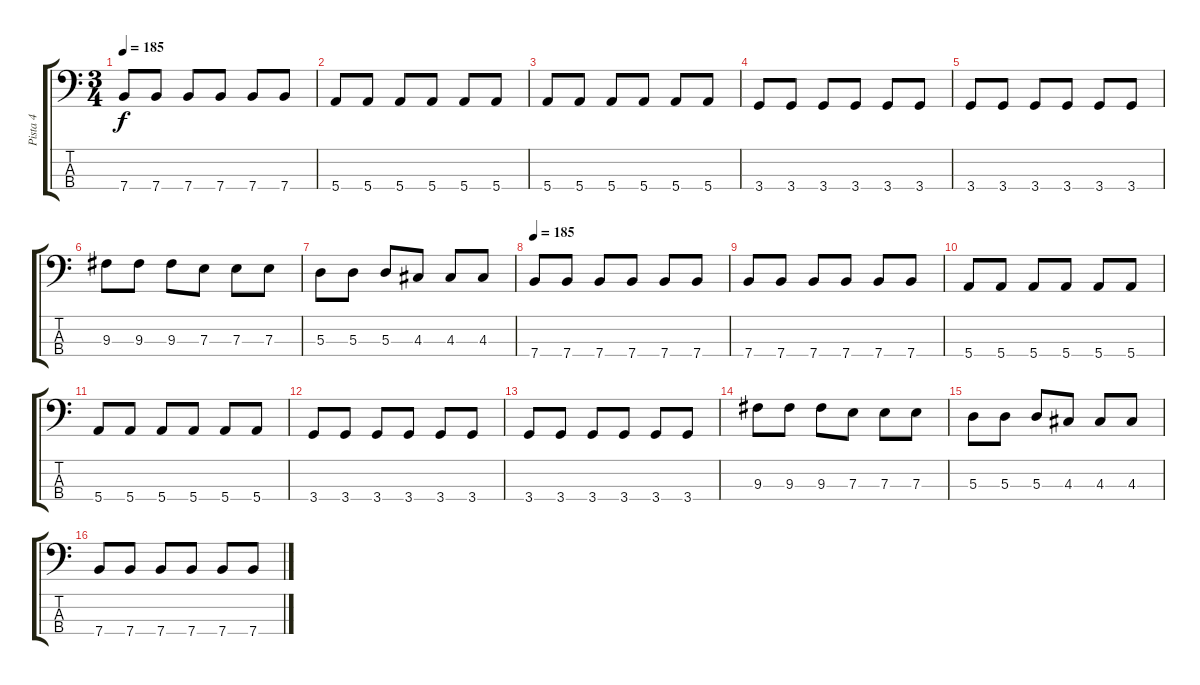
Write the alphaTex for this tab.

\track ("Pista 4" "Pista 4") {instrument fretlessbass}
\staff {score tabs}
\tuning (G2 D2 A1 E1) {hide}
\ts (3 4)
\tempo 185
\clef f4
\ks c
7.4.8{dy f} 7.4.8 7.4.8 7.4.8 7.4.8 7.4.8 |
5.4.8 5.4.8 5.4.8 5.4.8 5.4.8 5.4.8 |
5.4.8 5.4.8 5.4.8 5.4.8 5.4.8 5.4.8 |
3.4.8 3.4.8 3.4.8 3.4.8 3.4.8 3.4.8 |
3.4.8 3.4.8 3.4.8 3.4.8 3.4.8 3.4.8 |
9.3.8 9.3.8 9.3.8 7.3.8 7.3.8 7.3.8 |
5.3.8 5.3.8 5.3.8 4.3.8 4.3.8 4.3.8 |
\tempo 185
7.4.8 7.4.8 7.4.8 7.4.8 7.4.8 7.4.8 |
7.4.8 7.4.8 7.4.8 7.4.8 7.4.8 7.4.8 |
5.4.8 5.4.8 5.4.8 5.4.8 5.4.8 5.4.8 |
5.4.8 5.4.8 5.4.8 5.4.8 5.4.8 5.4.8 |
3.4.8 3.4.8 3.4.8 3.4.8 3.4.8 3.4.8 |
3.4.8 3.4.8 3.4.8 3.4.8 3.4.8 3.4.8 |
9.3.8 9.3.8 9.3.8 7.3.8 7.3.8 7.3.8 |
5.3.8 5.3.8 5.3.8 4.3.8 4.3.8 4.3.8 |
7.4.8 7.4.8 7.4.8 7.4.8 7.4.8 7.4.8
